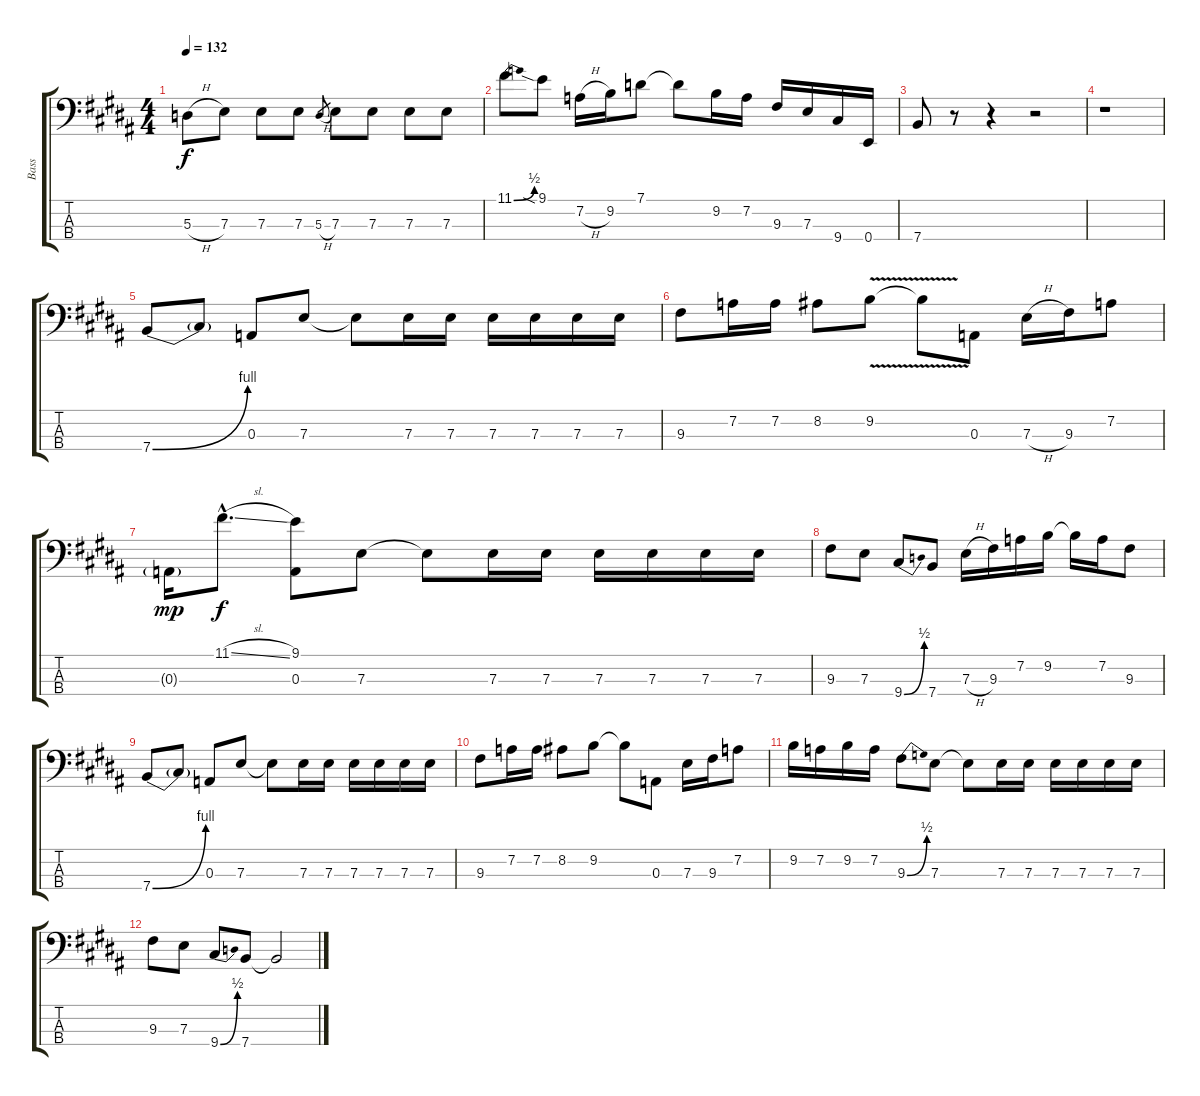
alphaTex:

\track ("Bass" "Bass") {instrument electricbasspick}
\staff {score tabs}
\tuning (G2 D2 A1 E1) {hide}
\ts (4 4)
\tempo 132
\clef f4
\ks b
5.3{h}.8{dy f} 7.3.8 7.3.8 7.3.8 5.3{h}.8{gr} 7.3.8 7.3.8 7.3.8 7.3.8 |
11.1{be (bend 0 0 60 2)}.8 9.1{sia}.8 7.2{h}.16 9.2.16 7.1.8 7.1{t}.8 9.2.16 7.2.16 9.3.16 7.3.16 9.4.16 0.4.16 |
7.4.8 r.8 r.4 r.2 |
r.1 |
7.4{be (bend 0 0 60 4)}.8 7.4{t}.8 0.3.8 7.3.8 7.3{t}.8 7.3.16 7.3.16 7.3.16 7.3.16 7.3.16 7.3.16 |
9.3.8 7.2.16 7.2.16 8.2.8 9.2{v}.8 9.2{t}.8 0.3.8 7.3{h}.16 9.3.16 7.2.8 |
0.3{g}.16{dy mp} 11.1{sl hac}.8{d dy f} (9.1 0.3).8 7.3.8 7.3{t}.8 7.3.16 7.3.16 7.3.16 7.3.16 7.3.16 7.3.16 |
9.3.8 7.3.8 9.4{be (bend 0 0 60 2)}.8 7.4.8 7.3{h}.16 9.3.16 7.2.16 9.2.16 9.2{t}.16 7.2.16 9.3.8 |
7.4{be (bend 0 0 60 4)}.8 7.4{t}.8 0.3.8 7.3.8 7.3{t}.8 7.3.16 7.3.16 7.3.16 7.3.16 7.3.16 7.3.16 |
9.3.8 7.2.16 7.2.16 8.2.8 9.2.8 9.2{t}.8 0.3.8 7.3.16 9.3.16 7.2.8 |
9.2.16 7.2.16 9.2.16 7.2.16 9.3{be (bend 0 0 60 2)}.8 7.3.8 7.3{t}.8 7.3.16 7.3.16 7.3.16 7.3.16 7.3.16 7.3.16 |
9.3.8 7.3.8 9.4{be (bend 0 0 60 2)}.8 7.4.8 7.4{t}.2
